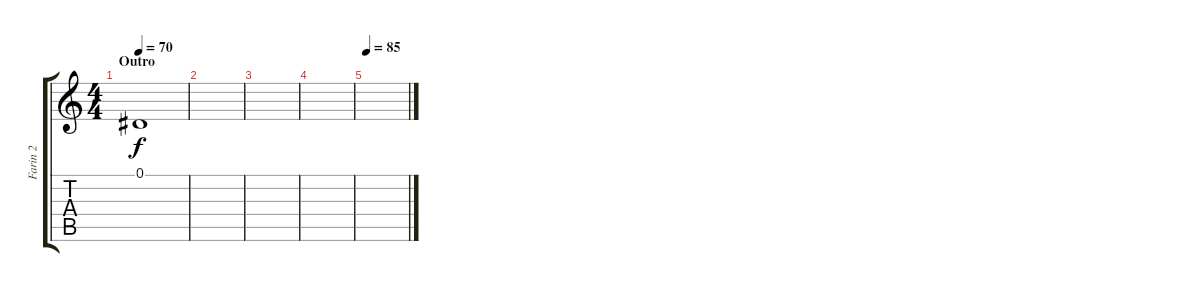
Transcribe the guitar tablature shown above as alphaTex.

\track ("Farin 2" "Farin 2") {instrument brightacousticpiano}
\staff {score tabs}
\tuning (Eb4 Bb3 Gb3 Db3 Ab2 Eb2) {hide}
\ts (4 4)
\section ("" "Outro")
\tempo 70
\clef g2
\ks c
0.1.1{dy f} |
|
|
|
\tempo 85
